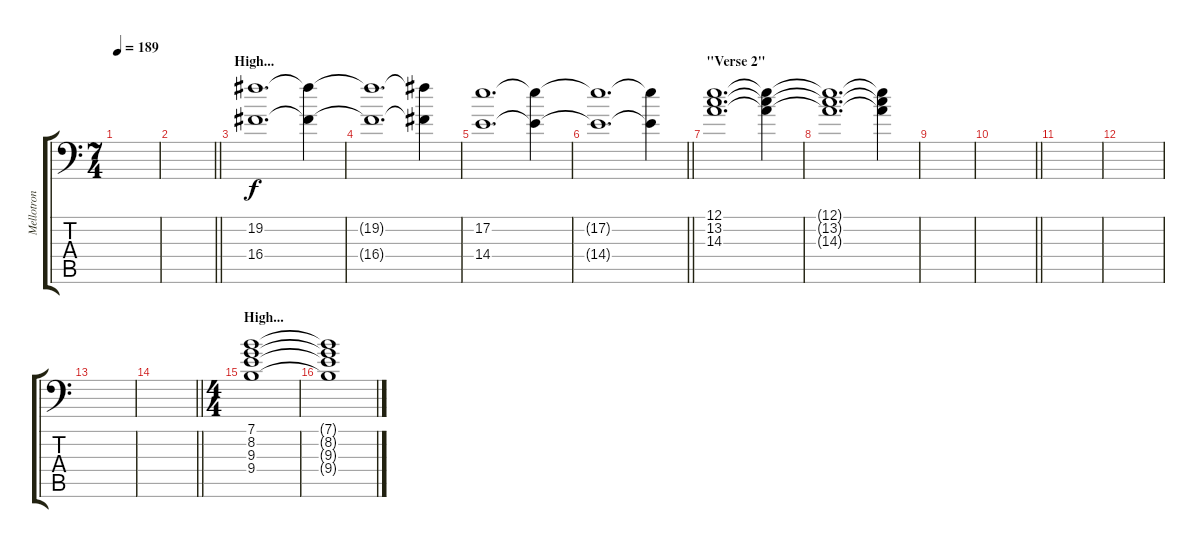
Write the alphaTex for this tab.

\track ("Mellotron" "Mellotron") {instrument flute}
\staff {score tabs}
\tuning (E4 B3 G3 D3 A2 E1) {hide}
\ts (7 4)
\tempo 189
\clef f4
\ks c
|
\barLineRight lightlight
|
\section ("" "High...")
(19.2 16.4).1{d volume 7 balance 8 instrument stringensemble1} (19.2{t} 16.4{t}).4 |
(19.2{t} 16.4{t}).1{d} (19.2{t} 16.4{t}).4 |
(17.2 14.4).1{d} (17.2{t} 14.4{t}).4 |
\barLineRight lightlight
(17.2{t} 14.4{t}).1{d} (17.2{t} 14.4{t}).4 |
\section ("" "\"Verse 2\"")
(12.1 13.2 14.3).1{d volume 0} (12.1{t} 13.2{t} 14.3{t}).4 |
(12.1{t} 13.2{t} 14.3{t}).1{d} (12.1{t} 13.2{t} 14.3{t}).4 |
|
\barLineRight lightlight
|
\section ("" "")
|
|
|
\barLineRight lightlight
|
\ts (4 4)
\section ("" "High...")
(7.1 8.2 9.3 9.4).1{volume 8 balance 16 instrument flute} |
(7.1{t} 8.2{t} 9.3{t} 9.4{t}).1
